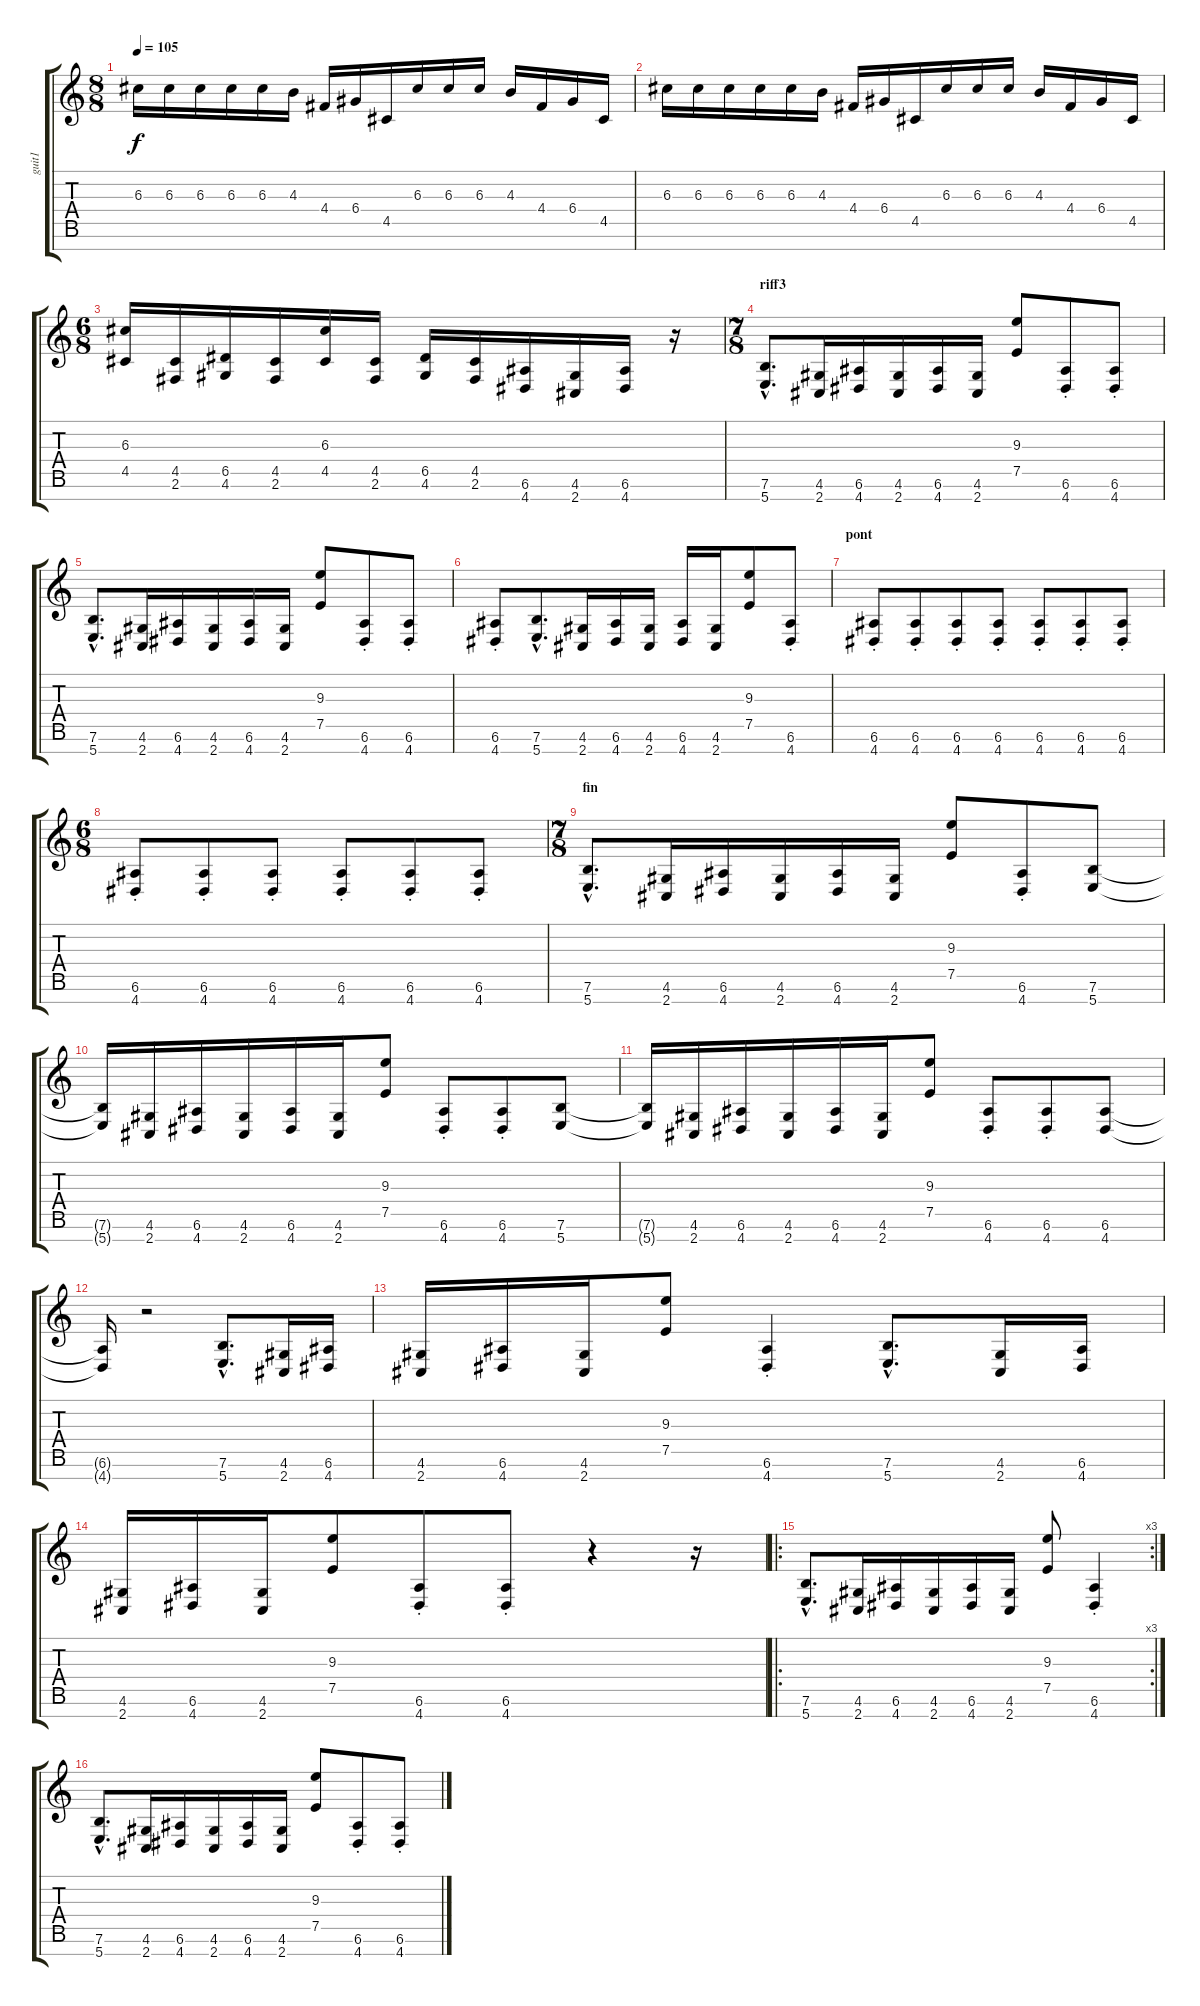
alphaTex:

\track ("guit1" "guit1") {instrument distortionguitar}
\staff {score tabs}
\tuning (E4 B3 G3 D3 A2 E2 B1) {hide}
\ts (8 8)
\tempo 105
\clef g2
\ks c
6.3.16{dy f} 6.3.16 6.3.16 6.3.16 6.3.16 4.3.16 4.4.16 6.4.16 4.5.16 6.3.16 6.3.16 6.3.16 4.3.16 4.4.16 6.4.16 4.5.16 |
6.3.16 6.3.16 6.3.16 6.3.16 6.3.16 4.3.16 4.4.16 6.4.16 4.5.16 6.3.16 6.3.16 6.3.16 4.3.16 4.4.16 6.4.16 4.5.16 |
\ts (6 8)
(6.3 4.5).16 (4.5 2.6).16 (6.5 4.6).16 (4.5 2.6).16 (6.3 4.5).16 (4.5 2.6).16 (6.5 4.6).16 (4.5 2.6).16 (6.6 4.7).16 (4.6 2.7).16 (6.6 4.7).16 r.16 |
\ts (7 8)
\section ("" "riff3")
(7.6{hac} 5.7{hac}).8{d} (4.6 2.7).16 (6.6 4.7).16 (4.6 2.7).16 (6.6 4.7).16 (4.6 2.7).16 (9.3 7.5).8 (6.6{st} 4.7{st}).8 (6.6{st} 4.7{st}).8 |
(7.6{hac} 5.7{hac}).8{d} (4.6 2.7).16 (6.6 4.7).16 (4.6 2.7).16 (6.6 4.7).16 (4.6 2.7).16 (9.3 7.5).8 (6.6{st} 4.7{st}).8 (6.6{st} 4.7{st}).8 |
(6.6{st} 4.7{st}).8 (7.6{hac} 5.7{hac}).8{d} (4.6 2.7).16 (6.6 4.7).16 (4.6 2.7).16 (6.6 4.7).16 (4.6 2.7).16 (9.3 7.5).8 (6.6{st} 4.7{st}).8 |
\section ("" "pont")
(6.6{st} 4.7{st}).8 (6.6{st} 4.7{st}).8 (6.6{st} 4.7{st}).8 (6.6{st} 4.7{st}).8 (6.6{st} 4.7{st}).8 (6.6{st} 4.7{st}).8 (6.6{st} 4.7{st}).8 |
\ts (6 8)
(6.6{st} 4.7{st}).8 (6.6{st} 4.7{st}).8 (6.6{st} 4.7{st}).8 (6.6{st} 4.7{st}).8 (6.6{st} 4.7{st}).8 (6.6{st} 4.7{st}).8 |
\ts (7 8)
\section ("" "fin")
(7.6{hac} 5.7{hac}).8{d} (4.6 2.7).16 (6.6 4.7).16 (4.6 2.7).16 (6.6 4.7).16 (4.6 2.7).16 (9.3 7.5).8 (6.6{st} 4.7{st}).8 (7.6 5.7).8 |
(7.6{t} 5.7{t}).16 (4.6 2.7).16 (6.6 4.7).16 (4.6 2.7).16 (6.6 4.7).16 (4.6 2.7).16 (9.3 7.5).8 (6.6{st} 4.7{st}).8 (6.6{st} 4.7{st}).8 (7.6 5.7).8 |
(7.6{t} 5.7{t}).16 (4.6 2.7).16 (6.6 4.7).16 (4.6 2.7).16 (6.6 4.7).16 (4.6 2.7).16 (9.3 7.5).8 (6.6{st} 4.7{st}).8 (6.6{st} 4.7{st}).8 (6.6 4.7).8 |
(6.6{t} 4.7{t}).16 r.2 (7.6{hac} 5.7{hac}).8{d} (4.6 2.7).16 (6.6 4.7).16 |
(4.6 2.7).16 (6.6 4.7).16 (4.6 2.7).16 (9.3 7.5).8 (6.6{st} 4.7{st}).4 (7.6{hac} 5.7{hac}).8{d} (4.6 2.7).16 (6.6 4.7).16 |
(4.6 2.7).16 (6.6 4.7).16 (4.6 2.7).16 (9.3 7.5).8 (6.6{st} 4.7{st}).8 (6.6{st} 4.7{st}).8 r.4 r.16 |
\ro
\rc 3
(7.6{hac} 5.7{hac}).8{d} (4.6 2.7).16 (6.6 4.7).16 (4.6 2.7).16 (6.6 4.7).16 (4.6 2.7).16 (9.3 7.5).8 (6.6{st} 4.7{st}).4 |
(7.6{hac} 5.7{hac}).8{d} (4.6 2.7).16 (6.6 4.7).16 (4.6 2.7).16 (6.6 4.7).16 (4.6 2.7).16 (9.3 7.5).8 (6.6{st} 4.7{st}).8 (6.6{st} 4.7{st}).8
